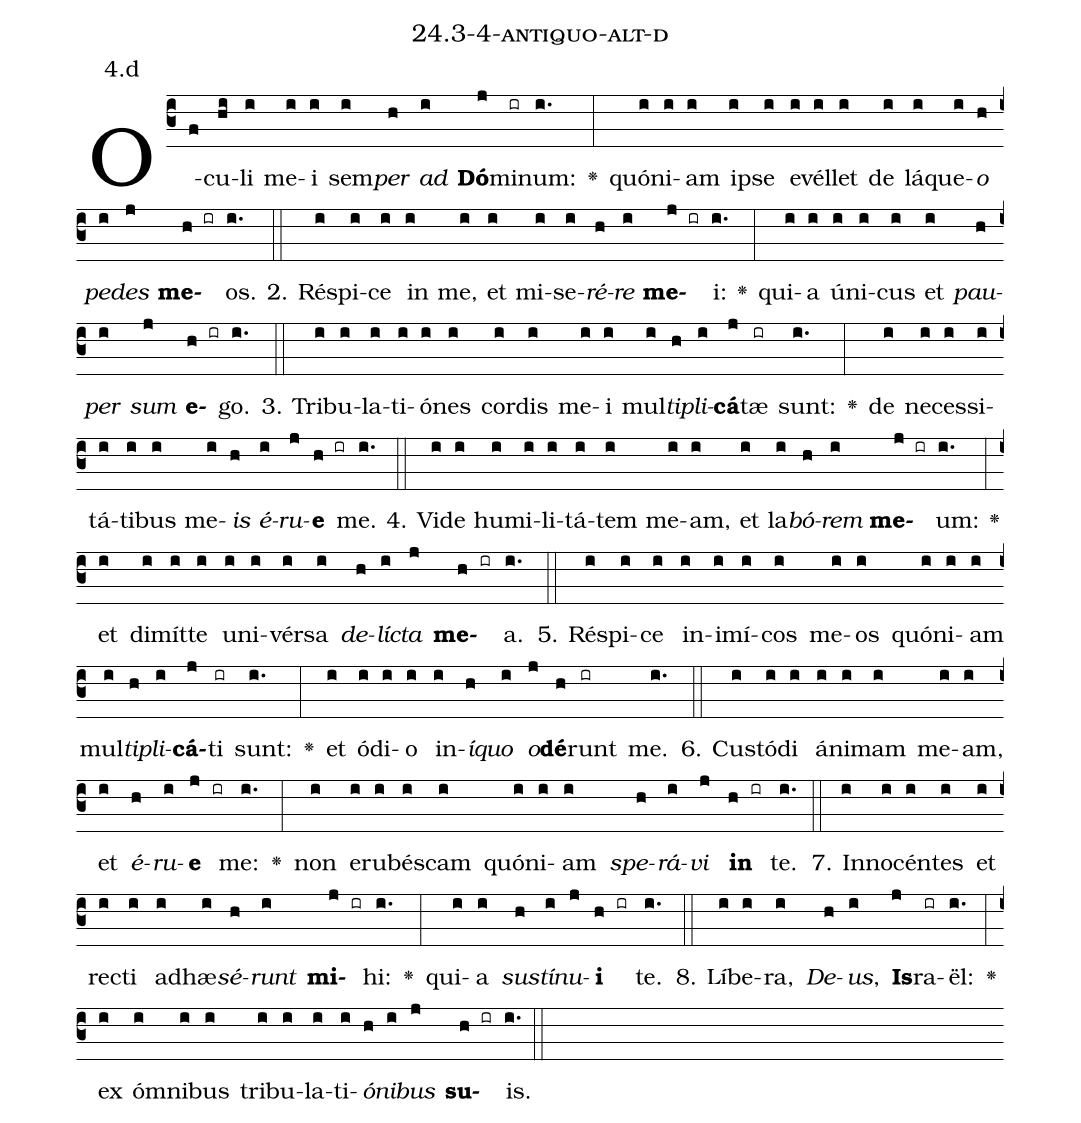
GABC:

name: 24.3-4-antiquo-alt-d;
annotation: 4.d;
%%
(c3)O(f)cu(hi)li(i) me(i)i(i) sem(i)<i>per</i>(h) <i>ad</i>(i) <b>Dó</b>(j)mi(ir)num:(i.) <v>\greheightstar</v>(:) quón(i)i(i)am(i) ip(i)se(i) e(i)vél(i)let(i) de(i) lá(i)que(i)<i>o</i>(h) <i>pe</i>(i)<i>des</i>(j) <b>me</b>(h ir)os.(i.) (::)
2. Ré(i)spi(i)ce(i) in(i) me,(i) et(i) mi(i)se(i)<i>ré</i>(h)<i>re</i>(i) <b>me</b>(j ir)i:(i.) <v>\greheightstar</v>(:) qui(i)a(i) ú(i)ni(i)cus(i) et(i) <i>pau</i>(h)<i>per</i>(i) <i>sum</i>(j) <b>e</b>(h ir)go.(i.) (::)
3. Tri(i)bu(i)la(i)ti(i)ó(i)nes(i) cor(i)dis(i) me(i)i(i) mul(i)<i>ti</i>(h)<i>pli</i>(i)<b>cá</b>(j)tæ(ir) sunt:(i.) <v>\greheightstar</v>(:) de(i) ne(i)ces(i)si(i)tá(i)ti(i)bus(i) me(i)<i>is</i>(h) <i>é</i>(i)<i>ru</i>(j)<b>e</b>(h ir) me.(i.) (::)
4. Vi(i)de(i) hu(i)mi(i)li(i)tá(i)tem(i) me(i)am,(i) et(i) la(i)<i>bó</i>(h)<i>rem</i>(i) <b>me</b>(j ir)um:(i.) <v>\greheightstar</v>(:) et(i) di(i)mít(i)te(i) u(i)ni(i)vér(i)sa(i) <i>de</i>(h)<i>líc</i>(i)<i>ta</i>(j) <b>me</b>(h ir)a.(i.) (::)
5. Ré(i)spi(i)ce(i) in(i)i(i)mí(i)cos(i) me(i)os(i) quón(i)i(i)am(i) mul(i)<i>ti</i>(h)<i>pli</i>(i)<b>cá</b>(j)ti(ir) sunt:(i.) <v>\greheightstar</v>(:) et(i) ó(i)di(i)o(i) in(i)<i>í</i>(h)<i>quo</i>(i) <i>o</i>(j)<b>dé</b>(h)runt(ir) me.(i.) (::)
6. Cus(i)tó(i)di(i) á(i)ni(i)mam(i) me(i)am,(i) et(i) <i>é</i>(h)<i>ru</i>(i)<b>e</b>(j ir) me:(i.) <v>\greheightstar</v>(:) non(i) e(i)ru(i)bés(i)cam(i) quón(i)i(i)am(i) <i>spe</i>(h)<i>rá</i>(i)<i>vi</i>(j) <b>in</b>(h ir) te.(i.) (::)
7. In(i)no(i)cén(i)tes(i) et(i) rec(i)ti(i) ad(i)hæ(i)<i>sé</i>(h)<i>runt</i>(i) <b>mi</b>(j ir)hi:(i.) <v>\greheightstar</v>(:) qui(i)a(i) <i>sus</i>(h)<i>tí</i>(i)<i>nu</i>(j)<b>i</b>(h ir) te.(i.) (::)
8. Lí(i)be(i)ra,(i) <i>De</i>(h)<i>us</i>,(i) <b>Is</b>(j)ra(ir)ël:(i.) <v>\greheightstar</v>(:) ex(i) óm(i)ni(i)bus(i) tri(i)bu(i)la(i)ti(i)<i>ó</i>(h)<i>ni</i>(i)<i>bus</i>(j) <b>su</b>(h ir)is.(i.) (::)
